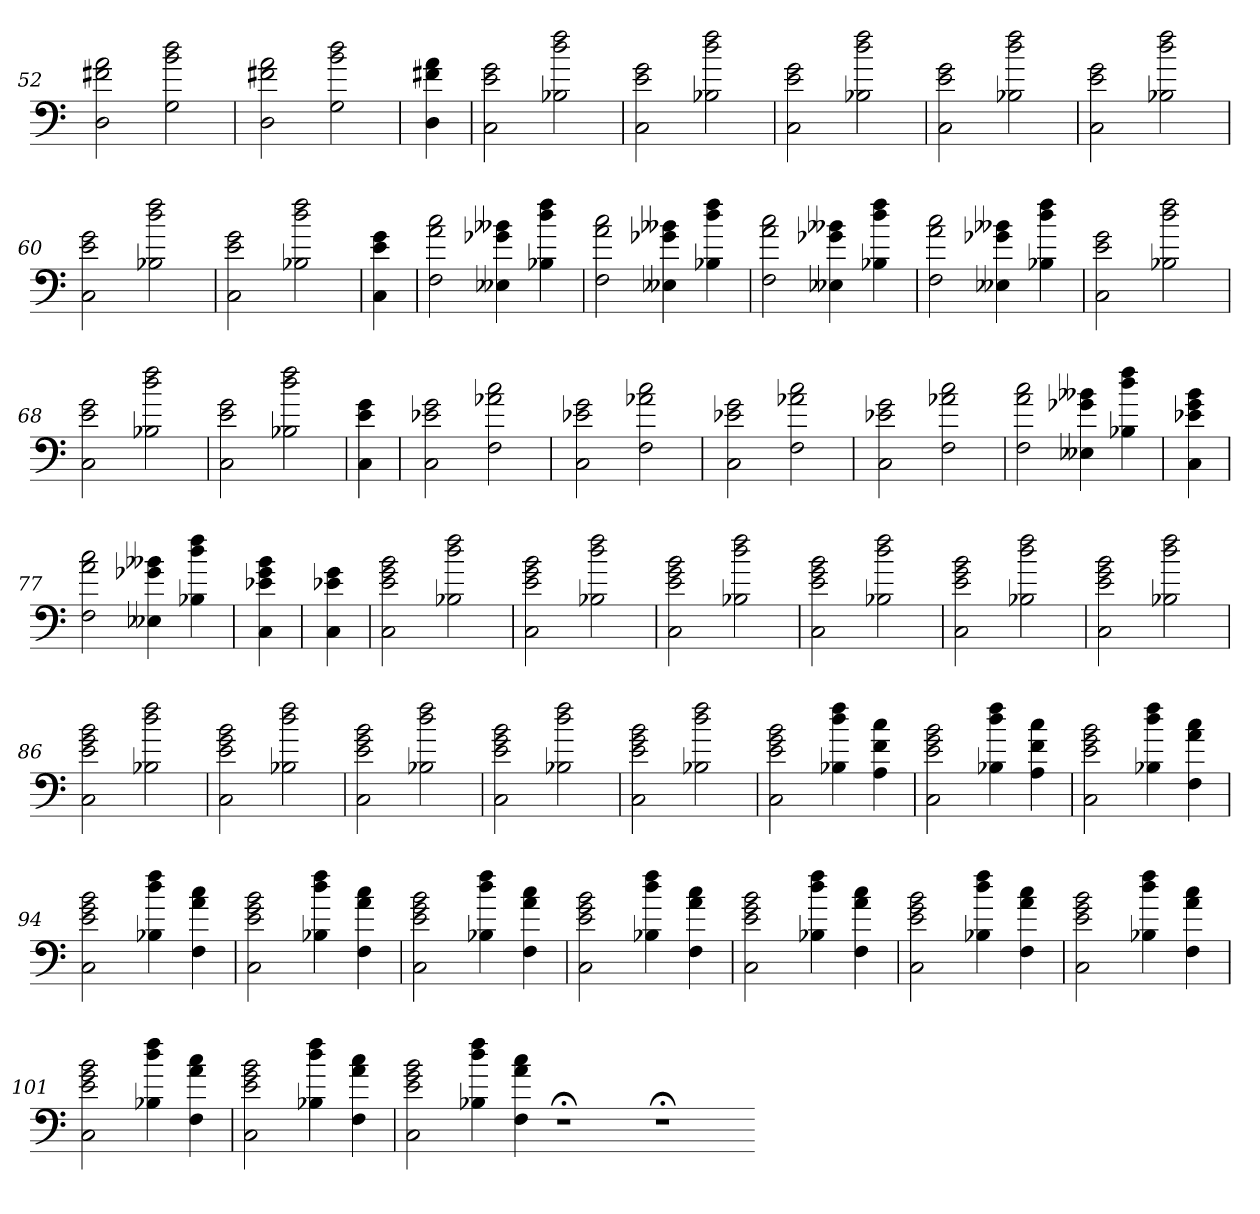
**kern
*part1
*staff1
=52
2D 2f#X 2a
2G 2b 2dd
=53
2D 2f#X 2a
2G 2b 2dd
=54
4D 4f#X 4a
=55
2C 2e 2g
2B-X 2dd 2ff
=56
2C 2e 2g
2B-X 2dd 2ff
=57
2C 2e 2g
2B-X 2dd 2ff
=58
2C 2e 2g
2B-X 2dd 2ff
=59
2C 2e 2g
2B-X 2dd 2ff
=60
2C 2e 2g
2B-X 2dd 2ff
=61
2C 2e 2g
2B-X 2dd 2ff
=62
4C 4e 4g
=63
2F 2a 2cc
4E--X 4g-X 4b--X
4B-X 4dd 4ff
=64
2F 2a 2cc
4E--X 4g-X 4b--X
4B-X 4dd 4ff
=65
2F 2a 2cc
4E--X 4g-X 4b--X
4B-X 4dd 4ff
=66
2F 2a 2cc
4E--X 4g-X 4b--X
4B-X 4dd 4ff
=67
2C 2e 2g
2B-X 2dd 2ff
=68
2C 2e 2g
2B-X 2dd 2ff
=69
2C 2e 2g
2B-X 2dd 2ff
=70
4C 4e 4g
=71
2C 2e-X 2g
2F 2a-X 2cc
=72
2C 2e-X 2g
2F 2a-X 2cc
=73
2C 2e-X 2g
2F 2a-X 2cc
=74
2C 2e-X 2g
2F 2a-X 2cc
=75
2F 2a 2cc
4E--X 4g-X 4b--X
4B-X 4dd 4ff
=76
4C 4e-X 4g 4b
=77
2F 2a 2cc
4E--X 4g-X 4b--X
4B-X 4dd 4ff
=78
4C 4e-X 4g 4b
=79
4C 4e-X 4g
=80
2C 2e 2g 2b
2B-X 2dd 2ff
=81
2C 2e 2g 2b
2B-X 2dd 2ff
=82
2C 2e 2g 2b
2B-X 2dd 2ff
=83
2C 2e 2g 2b
2B-X 2dd 2ff
=84
2C 2e 2g 2b
2B-X 2dd 2ff
=85
2C 2e 2g 2b
2B-X 2dd 2ff
=86
2C 2e 2g 2b
2B-X 2dd 2ff
=87
2C 2e 2g 2b
2B-X 2dd 2ff
=88
2C 2e 2g 2b
2B-X 2dd 2ff
=89
2C 2e 2g 2b
2B-X 2dd 2ff
=90
2C 2e 2g 2b
2B-X 2dd 2ff
=91
2C 2e 2g 2b
4B-X 4dd 4ff
4A 4f 4cc
=92
2C 2e 2g 2b
4B-X 4dd 4ff
4A 4f 4cc
=93
2C 2e 2g 2b
4B-X 4dd 4ff
4F 4a 4cc
=94
2C 2e 2g 2b
4B-X 4dd 4ff
4F 4a 4cc
=95
2C 2e 2g 2b
4B-X 4dd 4ff
4F 4a 4cc
=96
2C 2e 2g 2b
4B-X 4dd 4ff
4F 4a 4cc
=97
2C 2e 2g 2b
4B-X 4dd 4ff
4F 4a 4cc
=98
2C 2e 2g 2b
4B-X 4dd 4ff
4F 4a 4cc
=99
2C 2e 2g 2b
4B-X 4dd 4ff
4F 4a 4cc
=100
2C 2e 2g 2b
4B-X 4dd 4ff
4F 4a 4cc
=101
2C 2e 2g 2b
4B-X 4dd 4ff
4F 4a 4cc
=102
2C 2e 2g 2b
4B-X 4dd 4ff
4F 4a 4cc
=103
2C 2e 2g 2b
4B-X 4dd 4ff
4F 4a 4cc
1r;<
1r;<
=-
*-
